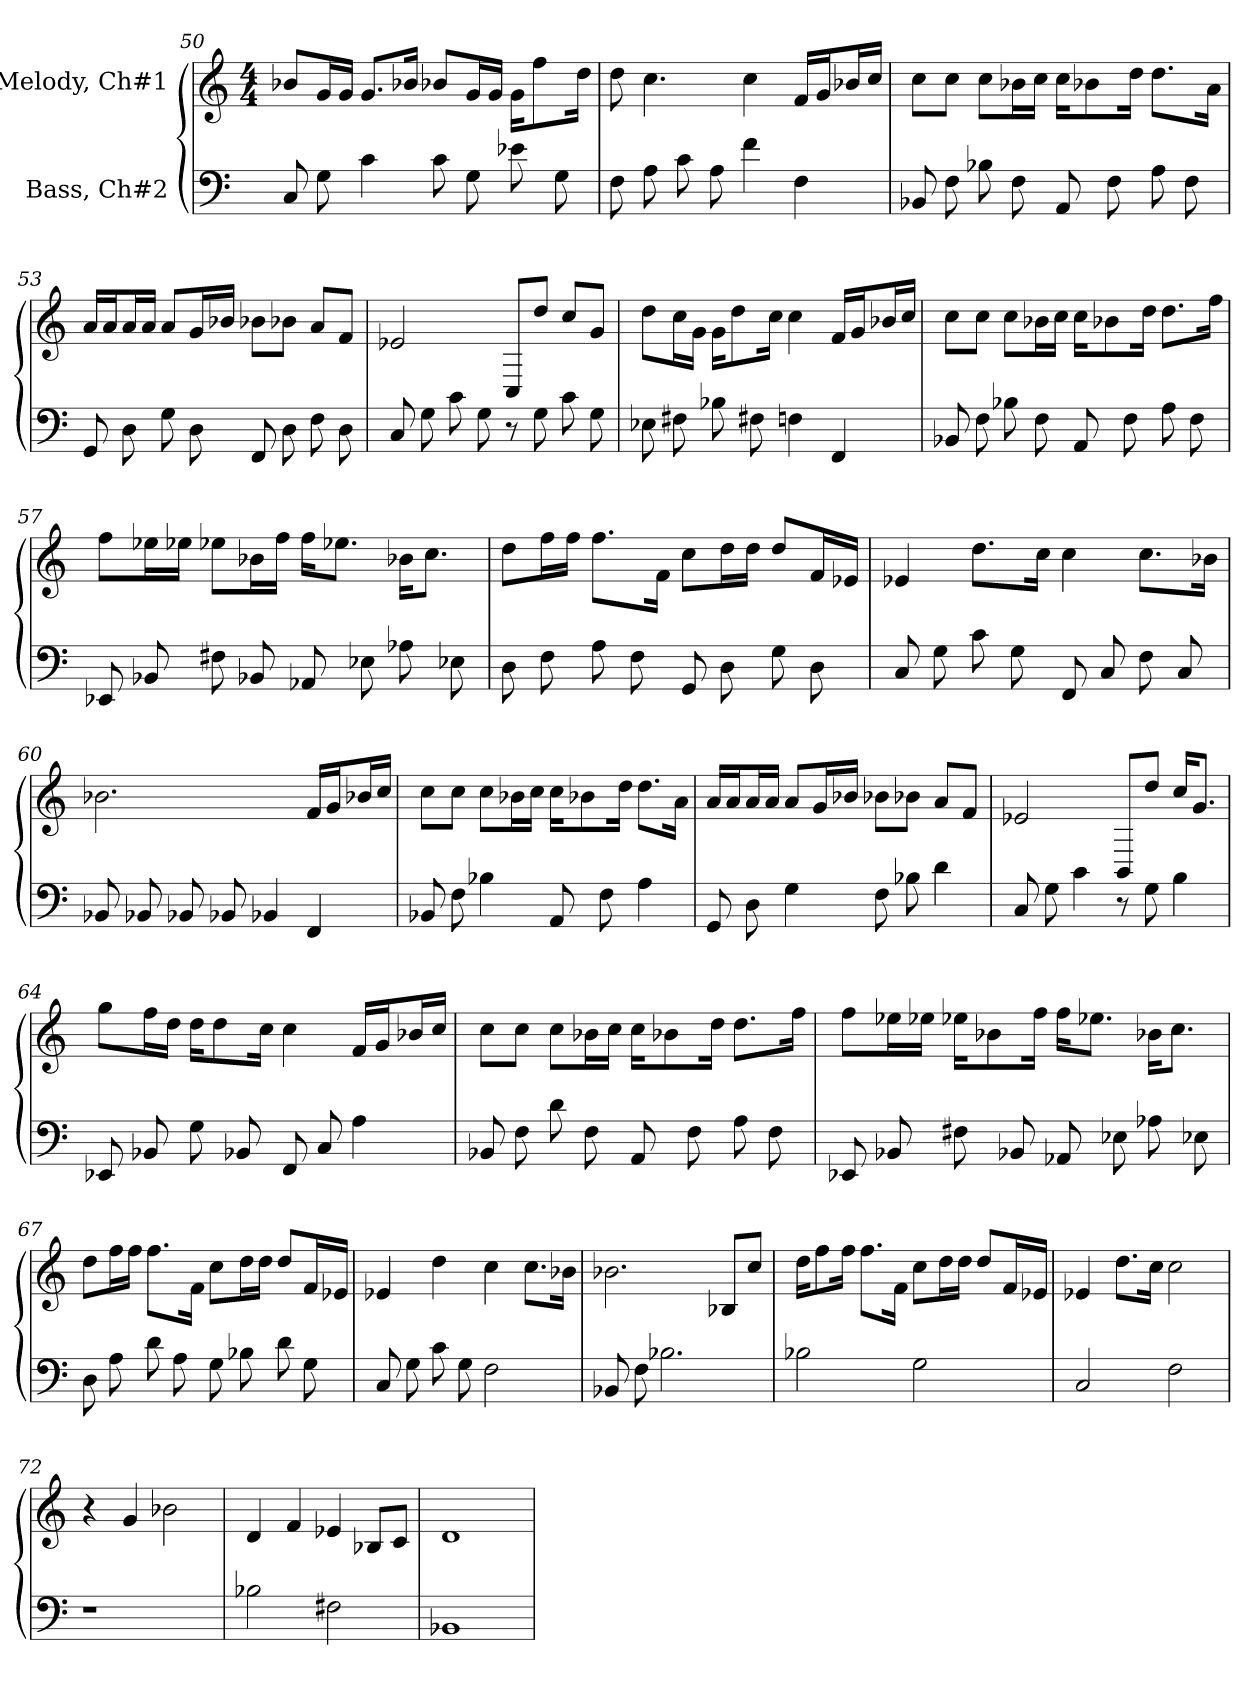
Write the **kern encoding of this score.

**kern	**kern
*part2	*part1
*staff2	*staff1
*I"Bass, Ch#2	*I"Melody, Ch#1
*clefF4	*
*	*M4/4
=50	=50
8C	8b-XL
8G	16gL
.	16gJJ
4c	8.gL
.	16b-XJk
8c	8b-XL
8G	16gL
.	16gJJ
8e-X	16gKL
.	8ff
8G	.
.	16ddJk
=51	=51
8F	8dd
8A	4.cc
8c	.
8A	.
4f	4cc
4F	16fLL
.	16gJ
.	16b-XL
.	16ccJJ
=52	=52
8BB-X	8ccL
8F	8ccJ
8B-X	8ccL
8F	16b-XL
.	16ccJJ
8AA	16ccKL
.	8b-X
8F	.
.	16ddJk
8A	8.ddL
8F	.
.	16aJk
=53	=53
8GG	16aLL
.	16aJ
8D	16aL
.	16aJJ
8G	8aL
8D	16gL
.	16b-XJJ
8FF	8b-XL
8D	8b-XJ
8F	8aL
8D	8fJ
=54	=54
8C	2e-X
8G	.
8c	.
8G	.
8r	8CL
8G	8ddJ
8c	8ccL
8G	8gJ
=55	=55
8E-X	8ddL
8F#X	16ccL
.	16gJJ
8B-X	16gKL
.	8dd
8F#X	.
.	16ccJk
4F	4cc
4FF	16fLL
.	16gJ
.	16b-XL
.	16ccJJ
=56	=56
8BB-X	8ccL
8F	8ccJ
8B-X	8ccL
8F	16b-XL
.	16ccJJ
8AA	16ccKL
.	8b-X
8F	.
.	16ddJk
8A	8.ddL
8F	.
.	16ffJk
=57	=57
8EE-X	8ffL
8BB-X	16ee-XL
.	16ee-XJJ
8F#X	8ee-XL
8BB-X	16b-XL
.	16ffJJ
8AA-X	16ffKL
.	8.ee-XJ
8E-X	.
8A-X	16b-XKL
.	8.ccJ
8E-X	.
=58	=58
8D	8ddL
8F	16ffL
.	16ffJJ
8A	8.ffL
8F	.
.	16fJk
8GG	8ccL
8D	16ddL
.	16ddJJ
8G	8ddL
8D	16fL
.	16e-XJJ
=59	=59
8C	4e-X
8G	.
8c	8.ddL
8G	.
.	16ccJk
8FF	4cc
8C	.
8F	8.ccL
8C	.
.	16b-XJk
=60	=60
8BB-X	2.b-X
8BB-X	.
8BB-X	.
8BB-X	.
4BB-X	.
4FF	16fLL
.	16gJ
.	16b-XL
.	16ccJJ
=61	=61
8BB-X	8ccL
8F	8ccJ
4B-X	8ccL
.	16b-XL
.	16ccJJ
8AA	16ccKL
.	8b-X
8F	.
.	16ddJk
4A	8.ddL
.	16aJk
=62	=62
8GG	16aLL
.	16aJ
8D	16aL
.	16aJJ
4G	8aL
.	16gL
.	16b-XJJ
8F	8b-XL
8B-X	8b-XJ
4d	8aL
.	8fJ
=63	=63
8C	2e-X
8G	.
4c	.
8r	8BBL
8G	8ddJ
4B	16ccKL
.	8.gJ
=64	=64
8EE-X	8ggL
8BB-X	16ffL
.	16ddJJ
8G	16ddKL
.	8dd
8BB-X	.
.	16ccJk
8FF	4cc
8C	.
4A	16fLL
.	16gJ
.	16b-XL
.	16ccJJ
=65	=65
8BB-X	8ccL
8F	8ccJ
8d	8ccL
8F	16b-XL
.	16ccJJ
8AA	16ccKL
.	8b-X
8F	.
.	16ddJk
8A	8.ddL
8F	.
.	16ffJk
=66	=66
8EE-X	8ffL
8BB-X	16ee-XL
.	16ee-XJJ
8F#X	16ee-XKL
.	8b-X
8BB-X	.
.	16ffJk
8AA-X	16ffKL
.	8.ee-XJ
8E-X	.
8A-X	16b-XKL
.	8.ccJ
8E-X	.
=67	=67
8D	8ddL
8A	16ffL
.	16ffJJ
8d	8.ffL
8A	.
.	16fJk
8G	8ccL
8B-X	16ddL
.	16ddJJ
8d	8ddL
8G	16fL
.	16e-XJJ
=68	=68
8C	4e-X
8G	.
8c	4dd
8G	.
2F	4cc
.	8.ccL
.	16b-XJk
=69	=69
8BB-X	2.b-X
8F	.
2.B-X	.
.	8B-XL
.	8ccJ
=70	=70
2B-X	16ddKL
.	8ff
.	16ffJk
.	8.ffL
.	16fJk
2G	8ccL
.	16ddL
.	16ddJJ
.	8ddL
.	16fL
.	16e-XJJ
=71	=71
2C	4e-X
.	8.ddL
.	16ccJk
2F	2cc
=72	=72
1r	4r
.	4g
.	2b-X
=73	=73
2B-X	4d
.	4f
2F#X	4e-X
.	8B-XL
.	8cJ
=74	=74
1BB-X	1d
=	=
*-	*-
